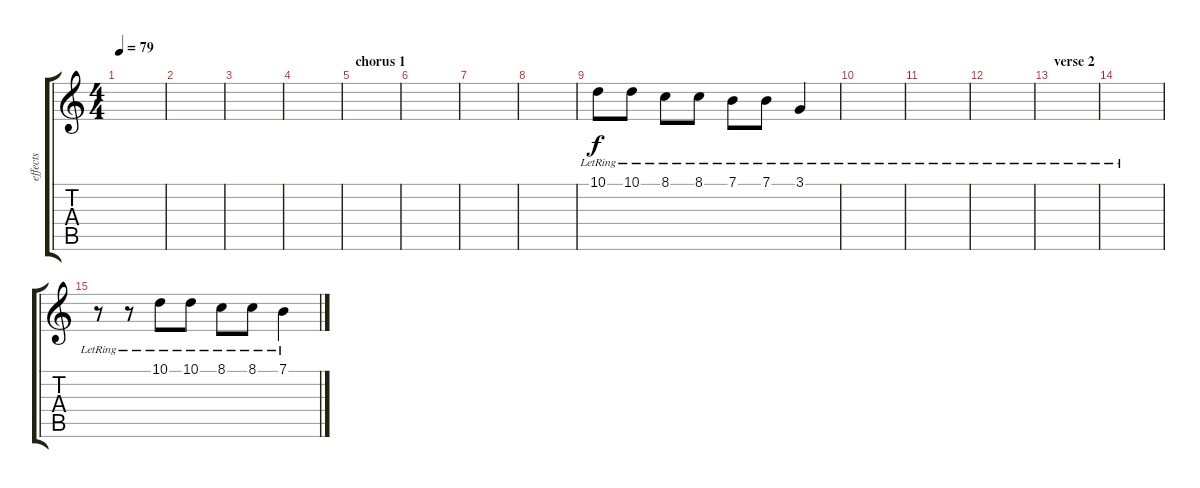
\track ("effects" "effects") {instrument pad1newage}
\staff {score tabs}
\tuning (E4 B3 G3 D3 A2 E2) {hide}
\ts (4 4)
\tempo 79
\clef g2
\ks c
|
|
|
|
\section ("" "chorus 1")
|
|
|
|
10.1{lr}.8 10.1{lr}.8 8.1{lr}.8 8.1{lr}.8 7.1{lr}.8 7.1{lr}.8 3.1{lr}.4 |
|
|
|
\section ("" "verse 2")
|
|
r.8 r.8 10.1{lr}.8 10.1{lr}.8 8.1{lr}.8 8.1{lr}.8 7.1{lr}.4
